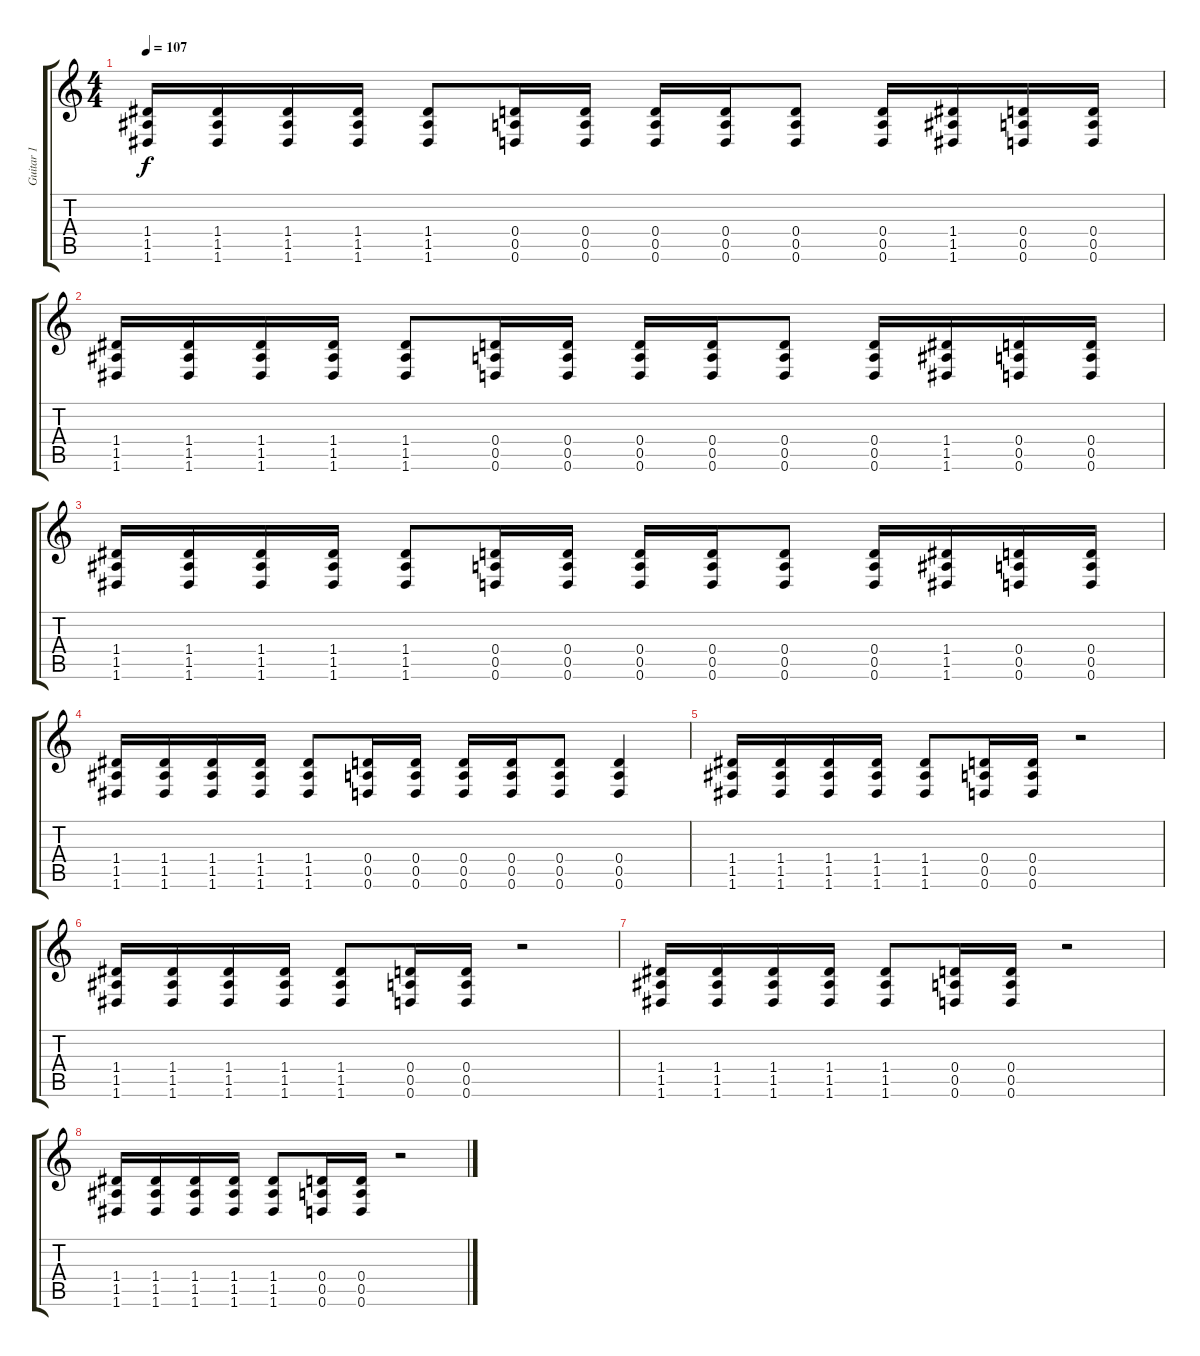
\track ("Guitar 1" "Guitar 1") {instrument overdrivenguitar}
\staff {score tabs}
\tuning (E4 B3 G3 D3 A2 D2) {hide}
\ts (4 4)
\tempo 107
\clef g2
\ks c
(1.4 1.5 1.6).16{dy f} (1.4 1.5 1.6).16 (1.4 1.5 1.6).16 (1.4 1.5 1.6).16 (1.4 1.5 1.6).8 (0.4 0.5 0.6).16 (0.4 0.5 0.6).16 (0.4 0.5 0.6).16 (0.4 0.5 0.6).16 (0.4 0.5 0.6).8 (0.4 0.5 0.6).16 (1.4 1.5 1.6).16 (0.4 0.5 0.6).16 (0.4 0.5 0.6).16 |
(1.4 1.5 1.6).16 (1.4 1.5 1.6).16 (1.4 1.5 1.6).16 (1.4 1.5 1.6).16 (1.4 1.5 1.6).8 (0.4 0.5 0.6).16 (0.4 0.5 0.6).16 (0.4 0.5 0.6).16 (0.4 0.5 0.6).16 (0.4 0.5 0.6).8 (0.4 0.5 0.6).16 (1.4 1.5 1.6).16 (0.4 0.5 0.6).16 (0.4 0.5 0.6).16 |
(1.4 1.5 1.6).16 (1.4 1.5 1.6).16 (1.4 1.5 1.6).16 (1.4 1.5 1.6).16 (1.4 1.5 1.6).8 (0.4 0.5 0.6).16 (0.4 0.5 0.6).16 (0.4 0.5 0.6).16 (0.4 0.5 0.6).16 (0.4 0.5 0.6).8 (0.4 0.5 0.6).16 (1.4 1.5 1.6).16 (0.4 0.5 0.6).16 (0.4 0.5 0.6).16 |
(1.4 1.5 1.6).16 (1.4 1.5 1.6).16 (1.4 1.5 1.6).16 (1.4 1.5 1.6).16 (1.4 1.5 1.6).8 (0.4 0.5 0.6).16 (0.4 0.5 0.6).16 (0.4 0.5 0.6).16 (0.4 0.5 0.6).16 (0.4 0.5 0.6).8 (0.4 0.5 0.6).4 |
(1.4 1.5 1.6).16 (1.4 1.5 1.6).16 (1.4 1.5 1.6).16 (1.4 1.5 1.6).16 (1.4 1.5 1.6).8 (0.4 0.5 0.6).16 (0.4 0.5 0.6).16 r.2 |
(1.4 1.5 1.6).16 (1.4 1.5 1.6).16 (1.4 1.5 1.6).16 (1.4 1.5 1.6).16 (1.4 1.5 1.6).8 (0.4 0.5 0.6).16 (0.4 0.5 0.6).16 r.2 |
(1.4 1.5 1.6).16 (1.4 1.5 1.6).16 (1.4 1.5 1.6).16 (1.4 1.5 1.6).16 (1.4 1.5 1.6).8 (0.4 0.5 0.6).16 (0.4 0.5 0.6).16 r.2 |
(1.4 1.5 1.6).16 (1.4 1.5 1.6).16 (1.4 1.5 1.6).16 (1.4 1.5 1.6).16 (1.4 1.5 1.6).8 (0.4 0.5 0.6).16 (0.4 0.5 0.6).16 r.2
